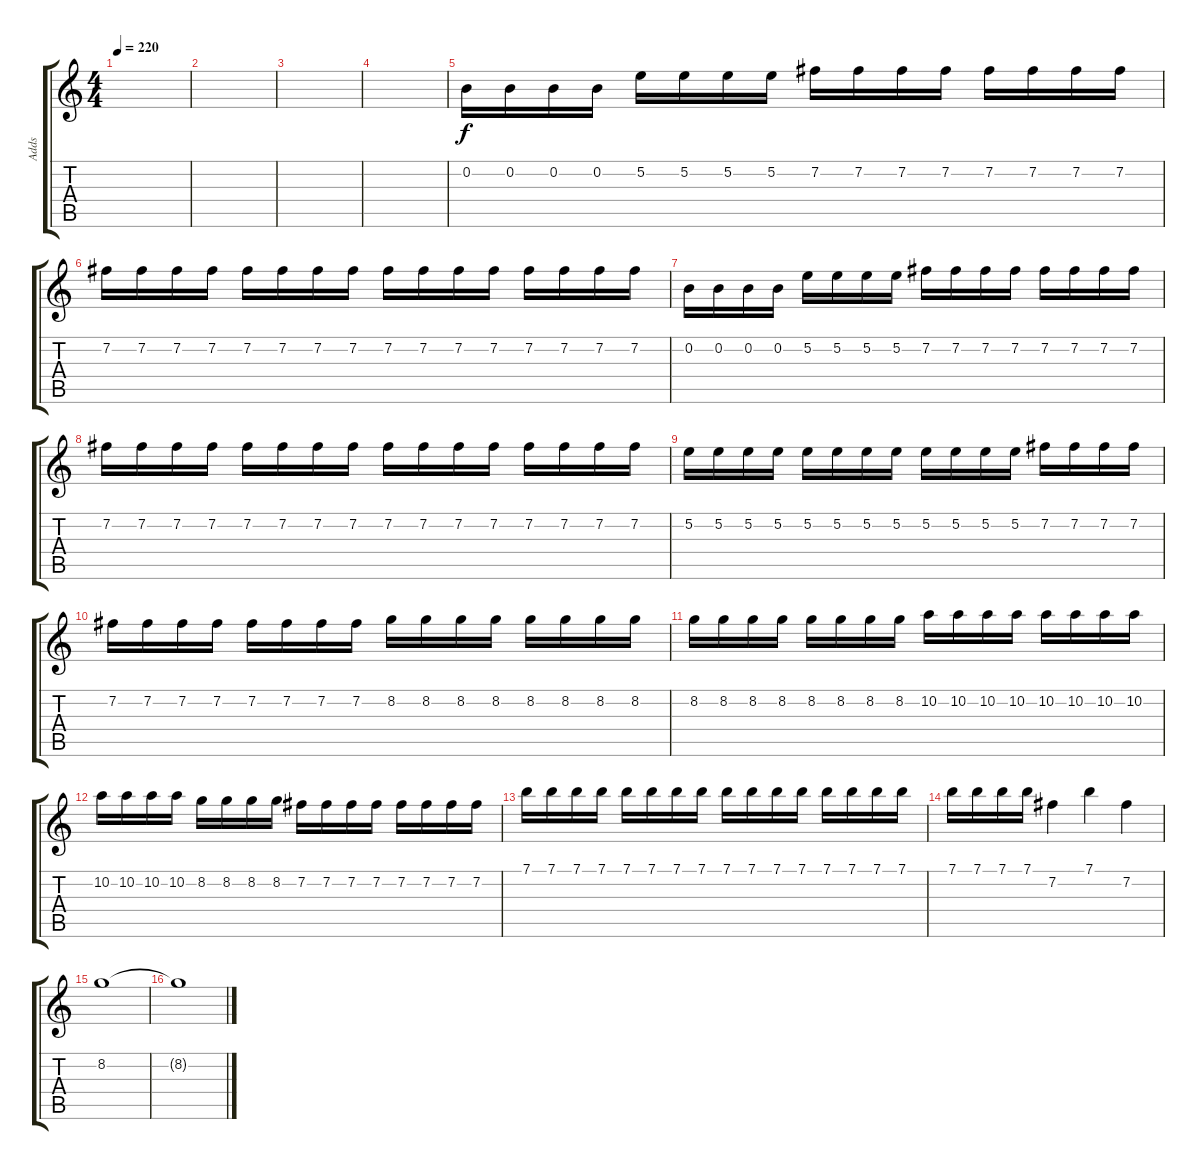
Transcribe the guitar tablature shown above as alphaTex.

\track ("Adds" "Adds") {instrument overdrivenguitar}
\staff {score tabs}
\tuning (E4 B3 G3 D3 A2 E2) {hide}
\ts (4 4)
\tempo 220
\clef g2
\ks c
|
|
|
|
0.2.16 0.2.16 0.2.16 0.2.16 5.2.16 5.2.16 5.2.16 5.2.16 7.2.16 7.2.16 7.2.16 7.2.16 7.2.16 7.2.16 7.2.16 7.2.16 |
7.2.16 7.2.16 7.2.16 7.2.16 7.2.16 7.2.16 7.2.16 7.2.16 7.2.16 7.2.16 7.2.16 7.2.16 7.2.16 7.2.16 7.2.16 7.2.16 |
0.2.16 0.2.16 0.2.16 0.2.16 5.2.16 5.2.16 5.2.16 5.2.16 7.2.16 7.2.16 7.2.16 7.2.16 7.2.16 7.2.16 7.2.16 7.2.16 |
7.2.16 7.2.16 7.2.16 7.2.16 7.2.16 7.2.16 7.2.16 7.2.16 7.2.16 7.2.16 7.2.16 7.2.16 7.2.16 7.2.16 7.2.16 7.2.16 |
5.2.16 5.2.16 5.2.16 5.2.16 5.2.16 5.2.16 5.2.16 5.2.16 5.2.16 5.2.16 5.2.16 5.2.16 7.2.16 7.2.16 7.2.16 7.2.16 |
7.2.16 7.2.16 7.2.16 7.2.16 7.2.16 7.2.16 7.2.16 7.2.16 8.2.16 8.2.16 8.2.16 8.2.16 8.2.16 8.2.16 8.2.16 8.2.16 |
8.2.16 8.2.16 8.2.16 8.2.16 8.2.16 8.2.16 8.2.16 8.2.16 10.2.16 10.2.16 10.2.16 10.2.16 10.2.16 10.2.16 10.2.16 10.2.16 |
10.2.16 10.2.16 10.2.16 10.2.16 8.2.16 8.2.16 8.2.16 8.2.16 7.2.16 7.2.16 7.2.16 7.2.16 7.2.16 7.2.16 7.2.16 7.2.16 |
7.1.16 7.1.16 7.1.16 7.1.16 7.1.16 7.1.16 7.1.16 7.1.16 7.1.16 7.1.16 7.1.16 7.1.16 7.1.16 7.1.16 7.1.16 7.1.16 |
7.1.16 7.1.16 7.1.16 7.1.16 7.2.4 7.1.4 7.2.4 |
8.2.1{volume 0} |
8.2{t}.1
